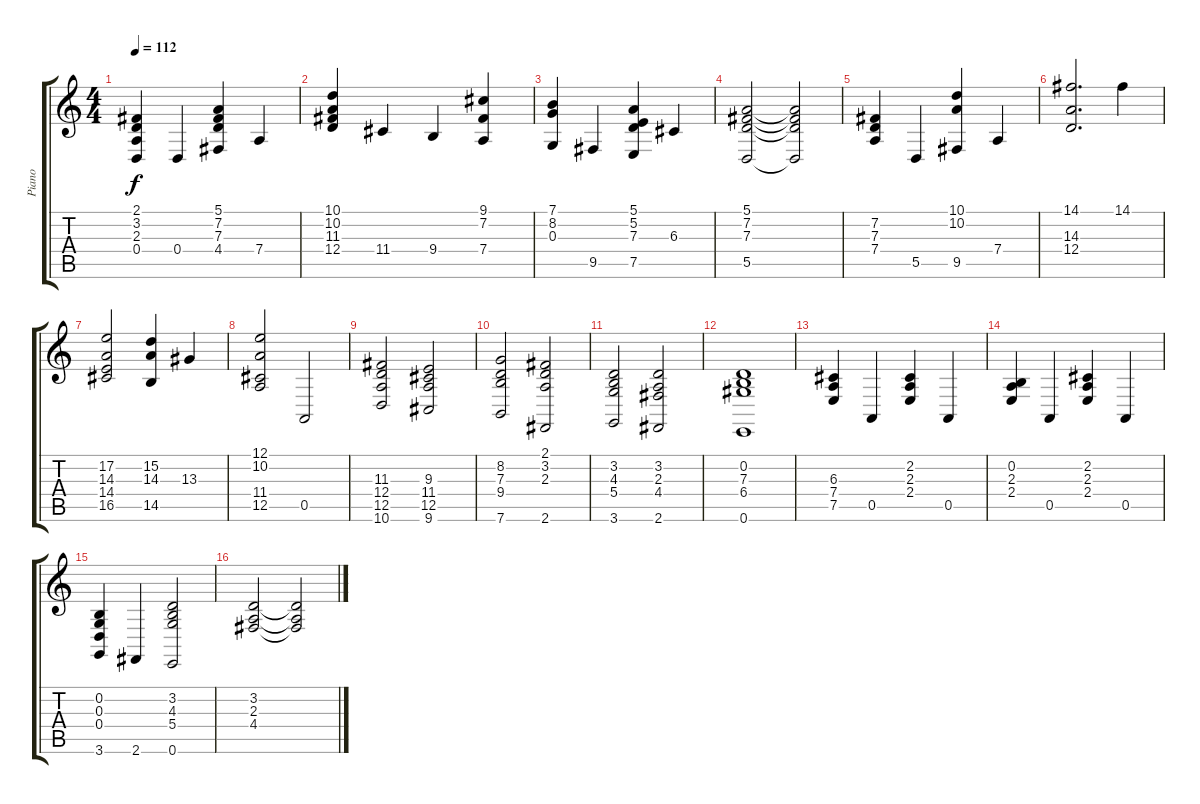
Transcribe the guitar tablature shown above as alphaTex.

\track ("Piano" "Piano") {instrument acousticgrandpiano}
\staff {score tabs}
\tuning (E4 B3 G3 D3 A2 E2) {hide}
\ts (4 4)
\tempo 112
\clef g2
\ks c
(2.1 3.2 2.3 0.4).4{dy f} 0.4.4 (5.1 7.2 7.3 4.4).4 7.4.4 |
(10.1 10.2 11.3 12.4).4 11.4.4 9.4.4 (9.1 7.2 7.4).4 |
(7.1 8.2 0.3).4 9.5.4 (5.1 5.2 7.3 7.5).4 6.3.4 |
(5.1 7.2 7.3 5.5).2 (5.1{t} 7.2{t} 7.3{t} 5.5{t}).2 |
(7.2 7.3 7.4).4 5.5.4 (10.1 10.2 9.5).4 7.4.4 |
(14.1 14.3 12.4).2{d} 14.1.4 |
(17.2 14.3 14.4 16.5).2 (15.2 14.3 14.5).4 13.3.4 |
(12.1 10.2 11.4 12.5).2 0.5.2 |
(11.3 12.4 12.5 10.6).2 (9.3 11.4 12.5 9.6).2 |
(8.2 7.3 9.4 7.6).2 (2.1 3.2 2.3 2.6).2 |
(3.2 4.3 5.4 3.6).2 (3.2 2.3 4.4 2.6).2 |
(0.2 7.3 6.4 0.6).1 |
(6.3 7.4 7.5).4 0.5.4 (2.2 2.3 2.4).4 0.5.4 |
(0.2 2.3 2.4).4 0.5.4 (2.2 2.3 2.4).4 0.5.4 |
(0.2 0.3 0.4 3.6).4 2.6.4 (3.2 4.3 5.4 0.6).2 |
(3.2 2.3 4.4).2 (3.2{t} 2.3{t} 4.4{t}).2
